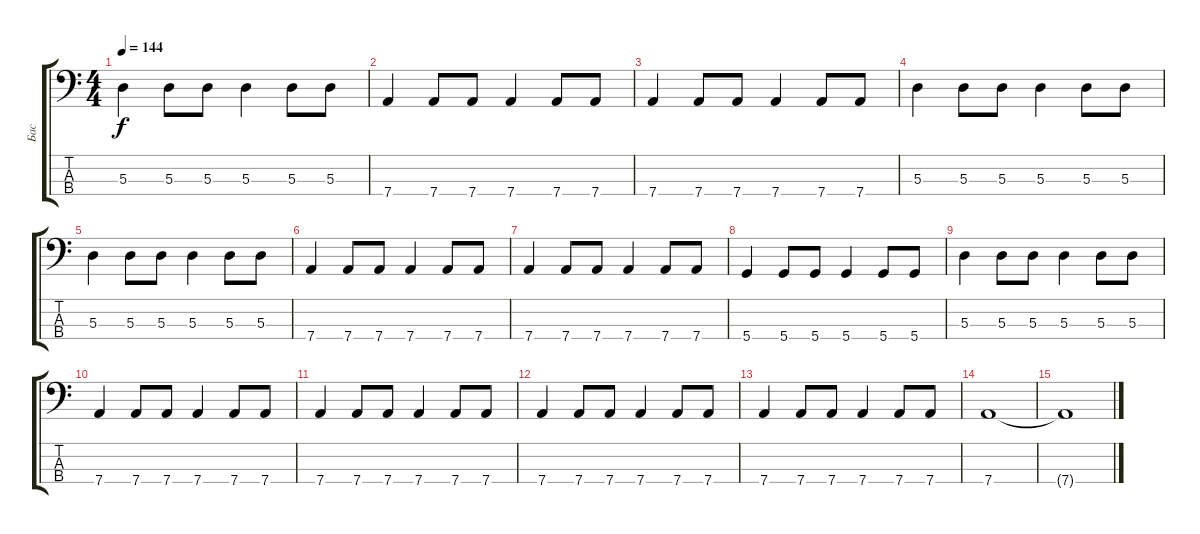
\track ("Бас" "Бас") {instrument electricbassfinger}
\staff {score tabs}
\tuning (G2 D2 A1 D1) {hide}
\ts (4 4)
\tempo 144
\clef f4
\ks c
5.3.4{dy f} 5.3.8 5.3.8 5.3.4 5.3.8 5.3.8 |
7.4.4 7.4.8 7.4.8 7.4.4 7.4.8 7.4.8 |
7.4.4 7.4.8 7.4.8 7.4.4 7.4.8 7.4.8 |
5.3.4 5.3.8 5.3.8 5.3.4 5.3.8 5.3.8 |
5.3.4 5.3.8 5.3.8 5.3.4 5.3.8 5.3.8 |
7.4.4 7.4.8 7.4.8 7.4.4 7.4.8 7.4.8 |
7.4.4 7.4.8 7.4.8 7.4.4 7.4.8 7.4.8 |
5.4.4 5.4.8 5.4.8 5.4.4 5.4.8 5.4.8 |
5.3.4 5.3.8 5.3.8 5.3.4 5.3.8 5.3.8 |
7.4.4 7.4.8 7.4.8 7.4.4 7.4.8 7.4.8 |
7.4.4 7.4.8 7.4.8 7.4.4 7.4.8 7.4.8 |
7.4.4 7.4.8 7.4.8 7.4.4 7.4.8 7.4.8 |
7.4.4 7.4.8 7.4.8 7.4.4 7.4.8 7.4.8 |
7.4.1 |
7.4{t}.1
